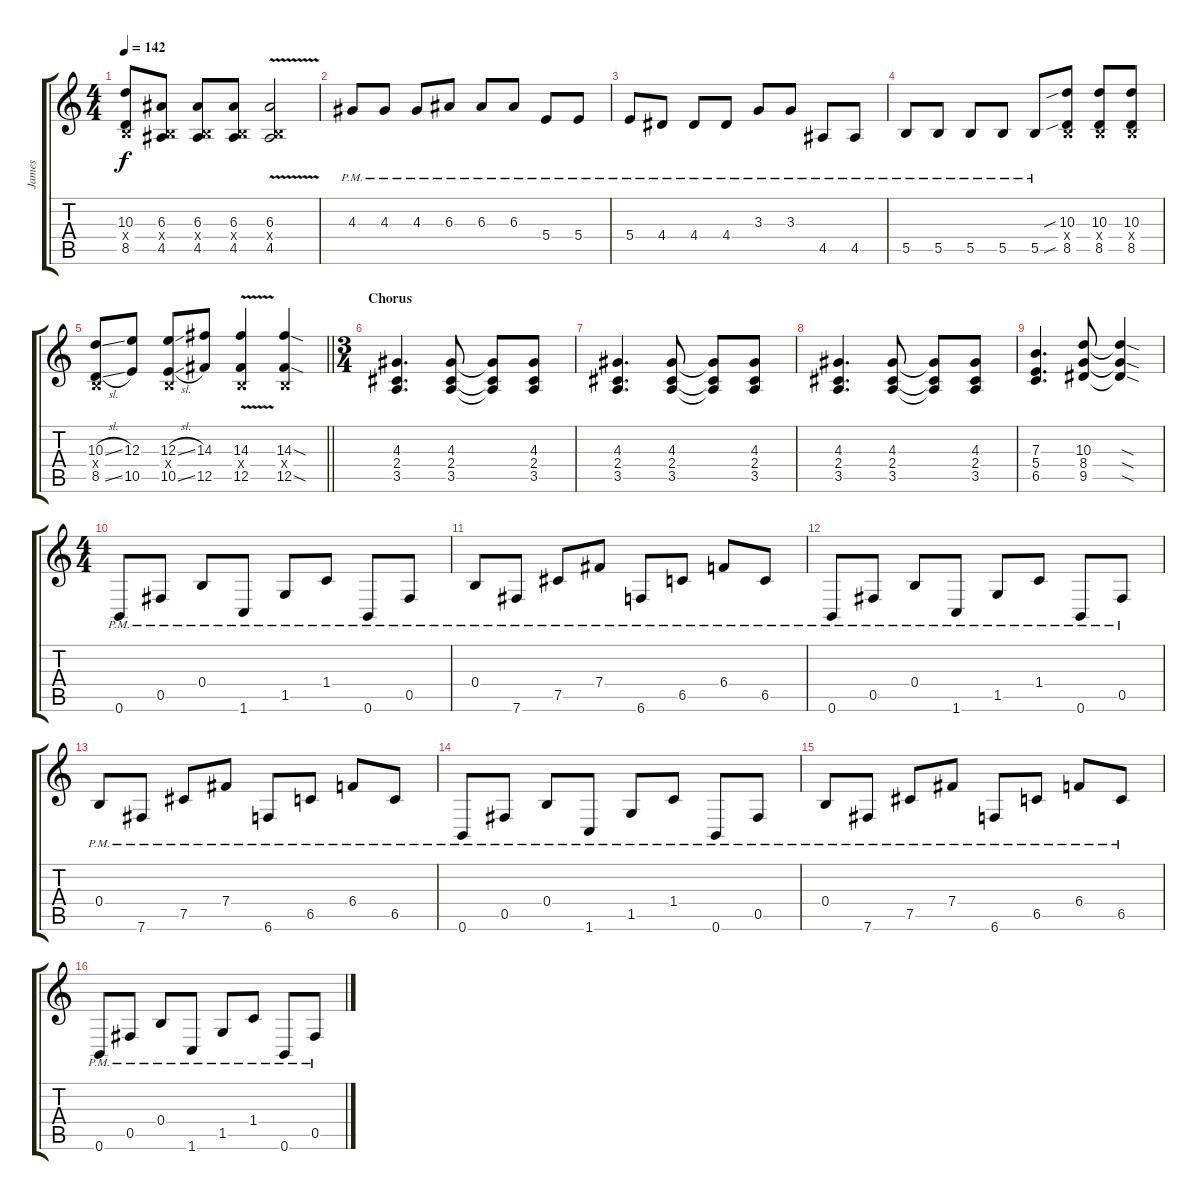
\track ("James" "James") {instrument distortionguitar}
\staff {score tabs}
\tuning (Db4 Ab3 E3 B2 Gb2 B1) {hide}
\ts (4 4)
\tempo 142
\clef g2
\ks c
(10.3 0.4{x} 8.5).8{dy f} (6.3 0.4{x} 4.5).8 (6.3 0.4{x} 4.5).8 (6.3 0.4{x} 4.5).8 (6.3{v} 0.4{x} 4.5{v}).2 |
4.3{pm}.8 4.3{pm}.8 4.3{pm}.8 6.3{pm}.8 6.3{pm}.8 6.3{pm}.8 5.4{pm}.8 5.4{pm}.8 |
5.4{pm}.8 4.4{pm}.8 4.4{pm}.8 4.4{pm}.8 3.3{pm}.8 3.3{pm}.8 4.5{pm}.8 4.5{pm}.8 |
5.5{pm}.8 5.5{pm}.8 5.5{pm}.8 5.5{pm}.8 5.5{pm}.8 (10.3{sib} 0.4{x} 8.5{sib}).8 (10.3 0.4{x} 8.5).8 (10.3 0.4{x} 8.5).8 |
\barLineRight lightlight
(10.3{sl} 0.4{x} 8.5{sl}).8 (12.3 10.5).8 (12.3{sl} 0.4{x} 10.5{sl}).8 (14.3 12.5).8 (14.3{v} 0.4{x} 12.5{v}).4 (14.3{sod} 0.4{x} 12.5{sod}).4 |
\ts (3 4)
\section ("" "Chorus")
(4.3 2.4 3.5).4{d} (4.3 2.4 3.5).8 (4.3{t} 2.4{t} 3.5{t}).8 (4.3 2.4 3.5).8 |
(4.3 2.4 3.5).4{d} (4.3 2.4 3.5).8 (4.3{t} 2.4{t} 3.5{t}).8 (4.3 2.4 3.5).8 |
(4.3 2.4 3.5).4{d} (4.3 2.4 3.5).8 (4.3{t} 2.4{t} 3.5{t}).8 (4.3 2.4 3.5).8 |
(7.3 5.4 6.5).4{d} (10.3 8.4 9.5).8 (10.3{sod t} 8.4{sod t} 9.5{sod t}).4 |
\ts (4 4)
0.6{pm}.8 0.5{pm}.8 0.4{pm}.8 1.6{pm}.8 1.5{pm}.8 1.4{pm}.8 0.6{pm}.8 0.5{pm}.8 |
0.4{pm}.8 7.6{pm}.8 7.5{pm}.8 7.4{pm}.8 6.6{pm}.8 6.5{pm}.8 6.4{pm}.8 6.5{pm}.8 |
0.6{pm}.8 0.5{pm}.8 0.4{pm}.8 1.6{pm}.8 1.5{pm}.8 1.4{pm}.8 0.6{pm}.8 0.5{pm}.8 |
0.4{pm}.8 7.6{pm}.8 7.5{pm}.8 7.4{pm}.8 6.6{pm}.8 6.5{pm}.8 6.4{pm}.8 6.5{pm}.8 |
0.6{pm}.8 0.5{pm}.8 0.4{pm}.8 1.6{pm}.8 1.5{pm}.8 1.4{pm}.8 0.6{pm}.8 0.5{pm}.8 |
0.4{pm}.8 7.6{pm}.8 7.5{pm}.8 7.4{pm}.8 6.6{pm}.8 6.5{pm}.8 6.4{pm}.8 6.5{pm}.8 |
0.6{pm}.8 0.5{pm}.8 0.4{pm}.8 1.6{pm}.8 1.5{pm}.8 1.4{pm}.8 0.6{pm}.8 0.5{pm}.8
